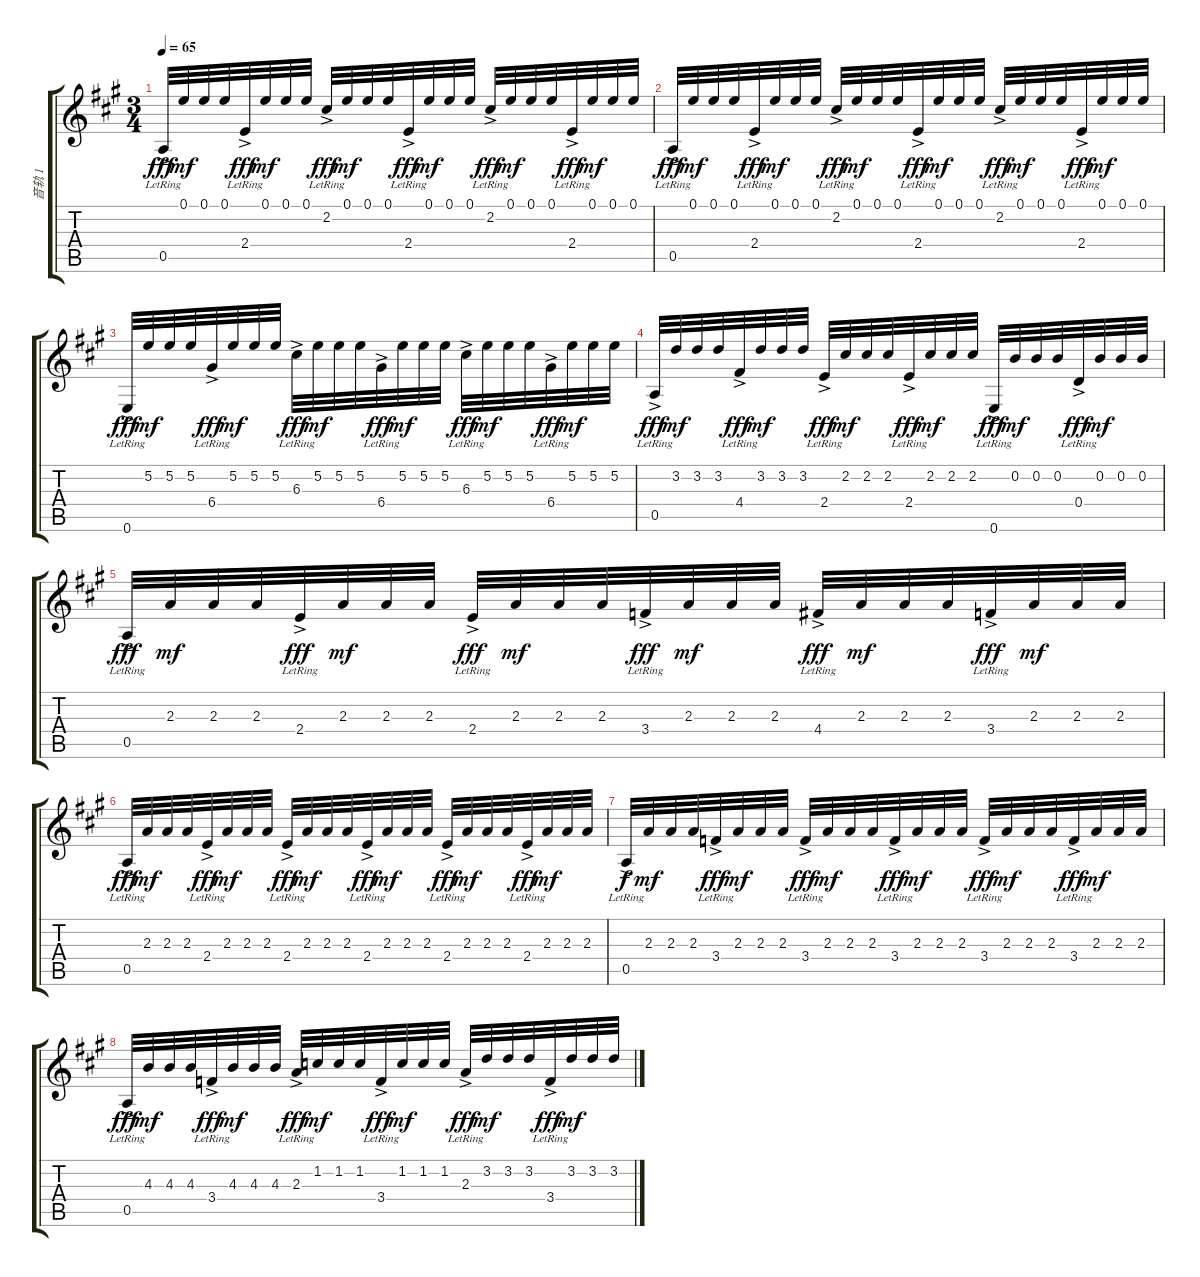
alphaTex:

\track ("音轨 1" "音轨 1") {instrument acousticguitarnylon}
\staff {score tabs}
\tuning (E4 B3 G3 D3 A2 E2) {hide}
\ts (3 4)
\tempo 65
\clef g2
\ks a
0.5{ac lr}.32{dy fff} 0.1.32{dy mf} 0.1.32 0.1.32 2.4{ac lr}.32{dy fff} 0.1.32{dy mf} 0.1.32 0.1.32 2.2{ac lr}.32{dy fff} 0.1.32{dy mf} 0.1.32 0.1.32 2.4{ac lr}.32{dy fff} 0.1.32{dy mf} 0.1.32 0.1.32 2.2{ac lr}.32{dy fff} 0.1.32{dy mf} 0.1.32 0.1.32 2.4{ac lr}.32{dy fff} 0.1.32{dy mf} 0.1.32 0.1.32 |
0.5{ac lr}.32{dy fff} 0.1.32{dy mf} 0.1.32 0.1.32 2.4{ac lr}.32{dy fff} 0.1.32{dy mf} 0.1.32 0.1.32 2.2{ac lr}.32{dy fff} 0.1.32{dy mf} 0.1.32 0.1.32 2.4{ac lr}.32{dy fff} 0.1.32{dy mf} 0.1.32 0.1.32 2.2{ac lr}.32{dy fff} 0.1.32{dy mf} 0.1.32 0.1.32 2.4{ac lr}.32{dy fff} 0.1.32{dy mf} 0.1.32 0.1.32 |
0.6{ac lr}.32{dy fff} 5.2.32{dy mf} 5.2.32 5.2.32 6.4{ac lr}.32{dy fff} 5.2.32{dy mf} 5.2.32 5.2.32 6.3{ac lr}.32{dy fff} 5.2.32{dy mf} 5.2.32 5.2.32 6.4{ac lr}.32{dy fff} 5.2.32{dy mf} 5.2.32 5.2.32 6.3{ac lr}.32{dy fff} 5.2.32{dy mf} 5.2.32 5.2.32 6.4{ac lr}.32{dy fff} 5.2.32{dy mf} 5.2.32 5.2.32 |
0.5{ac lr}.32{dy fff} 3.2.32{dy mf} 3.2.32 3.2.32 4.4{ac lr}.32{dy fff} 3.2.32{dy mf} 3.2.32 3.2.32 2.4{ac lr}.32{dy fff} 2.2.32{dy mf} 2.2.32 2.2.32 2.4{ac lr}.32{dy fff} 2.2.32{dy mf} 2.2.32 2.2.32 0.6{ac lr}.32{dy fff} 0.2.32{dy mf} 0.2.32 0.2.32 0.4{ac lr}.32{dy fff} 0.2.32{dy mf} 0.2.32 0.2.32 |
0.5{ac lr}.32{dy fff} 2.3.32{dy mf} 2.3.32 2.3.32 2.4{ac lr}.32{dy fff} 2.3.32{dy mf} 2.3.32 2.3.32 2.4{ac lr}.32{dy fff} 2.3.32{dy mf} 2.3.32 2.3.32 3.4{ac lr}.32{dy fff} 2.3.32{dy mf} 2.3.32 2.3.32 4.4{ac lr}.32{dy fff} 2.3.32{dy mf} 2.3.32 2.3.32 3.4{ac lr}.32{dy fff} 2.3.32{dy mf} 2.3.32 2.3.32 |
0.5{ac lr}.32{dy fff} 2.3.32{dy mf} 2.3.32 2.3.32 2.4{ac lr}.32{dy fff} 2.3.32{dy mf} 2.3.32 2.3.32 2.4{ac lr}.32{dy fff} 2.3.32{dy mf} 2.3.32 2.3.32 2.4{ac lr}.32{dy fff} 2.3.32{dy mf} 2.3.32 2.3.32 2.4{ac lr}.32{dy fff} 2.3.32{dy mf} 2.3.32 2.3.32 2.4{ac lr}.32{dy fff} 2.3.32{dy mf} 2.3.32 2.3.32 |
0.5{ac lr}.32{dy f} 2.3.32{dy mf} 2.3.32 2.3.32 3.4{ac lr}.32{dy fff} 2.3.32{dy mf} 2.3.32 2.3.32 3.4{ac lr}.32{dy fff} 2.3.32{dy mf} 2.3.32 2.3.32 3.4{ac lr}.32{dy fff} 2.3.32{dy mf} 2.3.32 2.3.32 3.4{ac lr}.32{dy fff} 2.3.32{dy mf} 2.3.32 2.3.32 3.4{ac lr}.32{dy fff} 2.3.32{dy mf} 2.3.32 2.3.32 |
0.5{ac lr}.32{dy fff} 4.3.32{dy mf} 4.3.32 4.3.32 3.4{ac lr}.32{dy fff} 4.3.32{dy mf} 4.3.32 4.3.32 2.3{ac lr}.32{dy fff} 1.2.32{dy mf} 1.2.32 1.2.32 3.4{ac lr}.32{dy fff} 1.2.32{dy mf} 1.2.32 1.2.32 2.3{ac lr}.32{dy fff} 3.2.32{dy mf} 3.2.32 3.2.32 3.4{ac lr}.32{dy fff} 3.2.32{dy mf} 3.2.32 3.2.32
